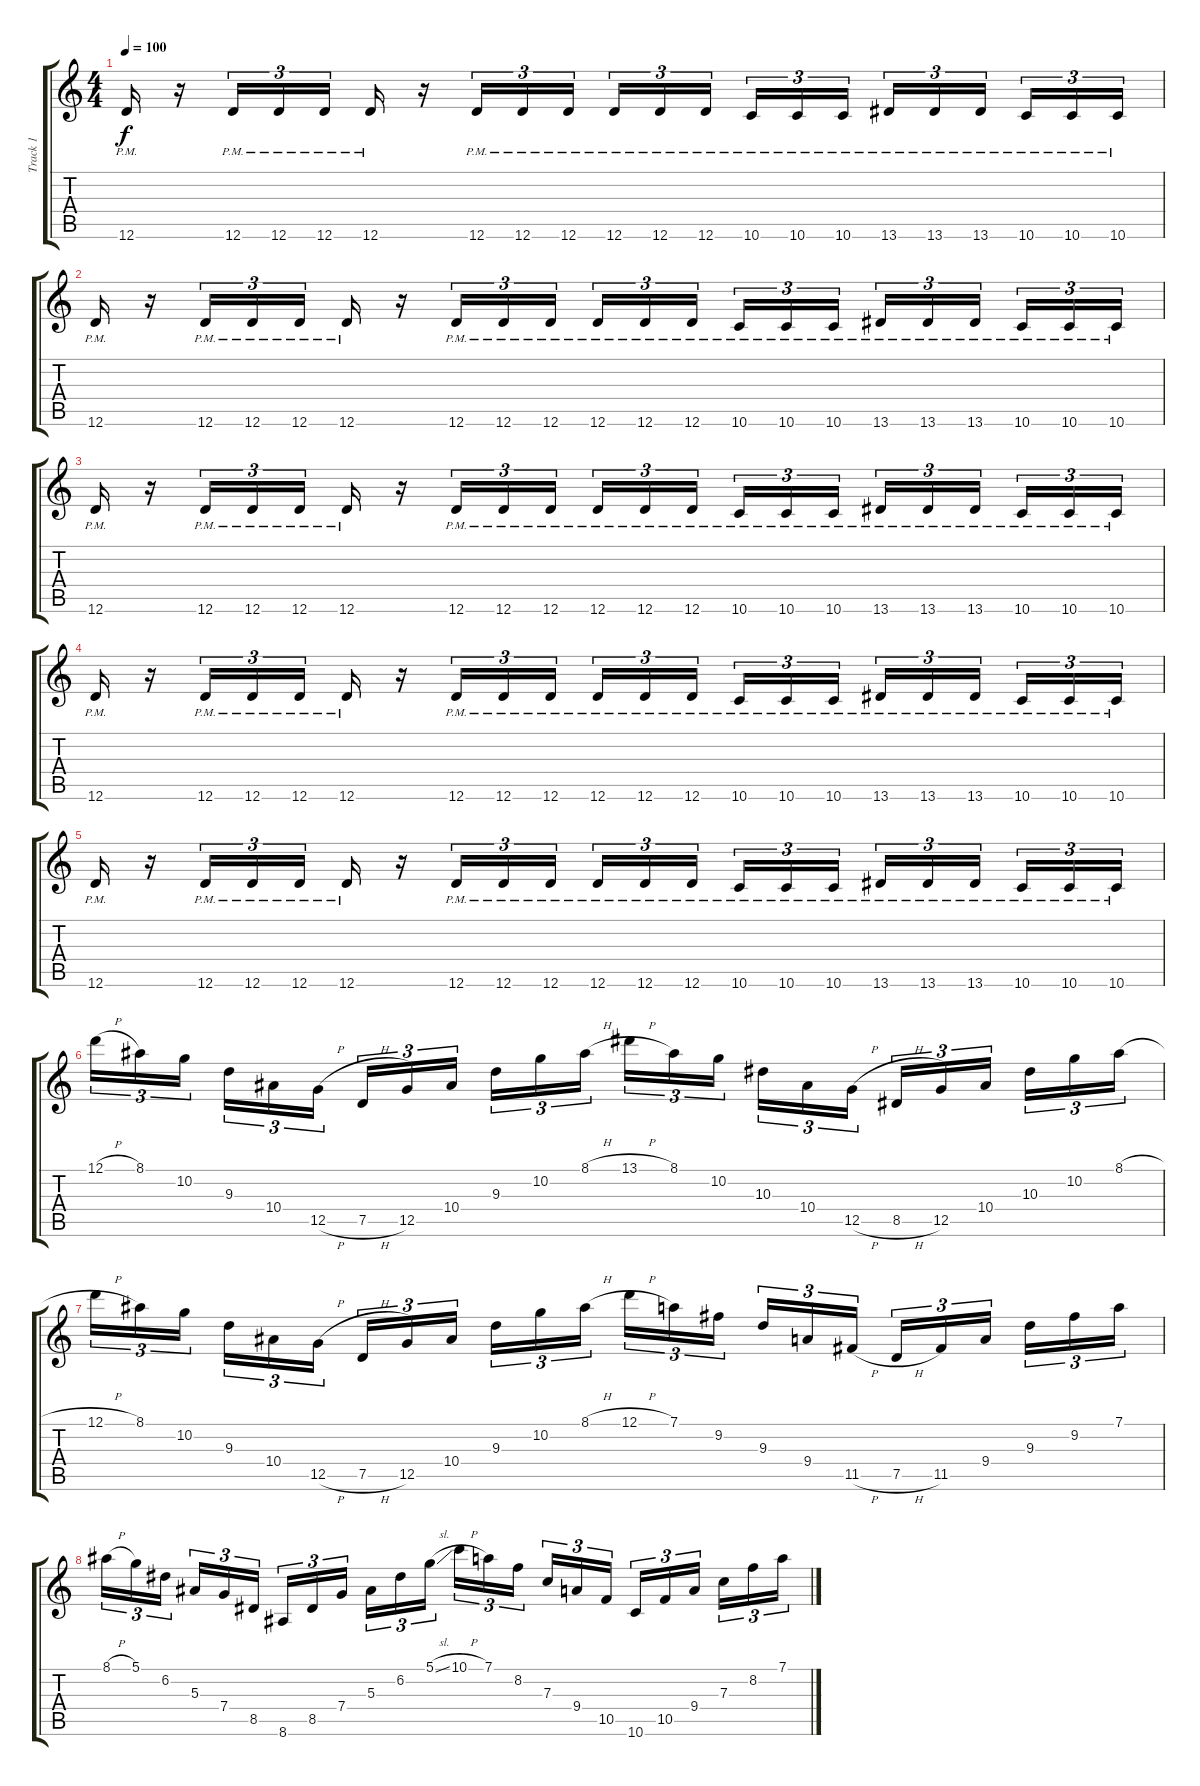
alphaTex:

\track ("Track 1" "Track 1") {instrument distortionguitar}
\staff {score tabs}
\tuning (D4 A3 F3 C3 G2 D2) {hide}
\ts (4 4)
\tempo 100
\clef g2
\ks c
12.6{pm}.16{dy f} r.16 12.6{pm}.16{tu (3 2)} 12.6{pm}.16{tu (3 2)} 12.6{pm}.16{tu (3 2)} 12.6{pm}.16 r.16 12.6{pm}.16{tu (3 2)} 12.6{pm}.16{tu (3 2)} 12.6{pm}.16{tu (3 2)} 12.6{pm}.16{tu (3 2)} 12.6{pm}.16{tu (3 2)} 12.6{pm}.16{tu (3 2) beam splitsecondary} 10.6{pm}.16{tu (3 2)} 10.6{pm}.16{tu (3 2)} 10.6{pm}.16{tu (3 2)} 13.6{pm}.16{tu (3 2)} 13.6{pm}.16{tu (3 2)} 13.6{pm}.16{tu (3 2) beam splitsecondary} 10.6{pm}.16{tu (3 2)} 10.6{pm}.16{tu (3 2)} 10.6{pm}.16{tu (3 2)} |
12.6{pm}.16 r.16 12.6{pm}.16{tu (3 2)} 12.6{pm}.16{tu (3 2)} 12.6{pm}.16{tu (3 2)} 12.6{pm}.16 r.16 12.6{pm}.16{tu (3 2)} 12.6{pm}.16{tu (3 2)} 12.6{pm}.16{tu (3 2)} 12.6{pm}.16{tu (3 2)} 12.6{pm}.16{tu (3 2)} 12.6{pm}.16{tu (3 2) beam splitsecondary} 10.6{pm}.16{tu (3 2)} 10.6{pm}.16{tu (3 2)} 10.6{pm}.16{tu (3 2)} 13.6{pm}.16{tu (3 2)} 13.6{pm}.16{tu (3 2)} 13.6{pm}.16{tu (3 2) beam splitsecondary} 10.6{pm}.16{tu (3 2)} 10.6{pm}.16{tu (3 2)} 10.6{pm}.16{tu (3 2)} |
12.6{pm}.16 r.16 12.6{pm}.16{tu (3 2)} 12.6{pm}.16{tu (3 2)} 12.6{pm}.16{tu (3 2)} 12.6{pm}.16 r.16 12.6{pm}.16{tu (3 2)} 12.6{pm}.16{tu (3 2)} 12.6{pm}.16{tu (3 2)} 12.6{pm}.16{tu (3 2)} 12.6{pm}.16{tu (3 2)} 12.6{pm}.16{tu (3 2) beam splitsecondary} 10.6{pm}.16{tu (3 2)} 10.6{pm}.16{tu (3 2)} 10.6{pm}.16{tu (3 2)} 13.6{pm}.16{tu (3 2)} 13.6{pm}.16{tu (3 2)} 13.6{pm}.16{tu (3 2) beam splitsecondary} 10.6{pm}.16{tu (3 2)} 10.6{pm}.16{tu (3 2)} 10.6{pm}.16{tu (3 2)} |
12.6{pm}.16 r.16 12.6{pm}.16{tu (3 2)} 12.6{pm}.16{tu (3 2)} 12.6{pm}.16{tu (3 2)} 12.6{pm}.16 r.16 12.6{pm}.16{tu (3 2)} 12.6{pm}.16{tu (3 2)} 12.6{pm}.16{tu (3 2)} 12.6{pm}.16{tu (3 2)} 12.6{pm}.16{tu (3 2)} 12.6{pm}.16{tu (3 2) beam splitsecondary} 10.6{pm}.16{tu (3 2)} 10.6{pm}.16{tu (3 2)} 10.6{pm}.16{tu (3 2)} 13.6{pm}.16{tu (3 2)} 13.6{pm}.16{tu (3 2)} 13.6{pm}.16{tu (3 2) beam splitsecondary} 10.6{pm}.16{tu (3 2)} 10.6{pm}.16{tu (3 2)} 10.6{pm}.16{tu (3 2)} |
12.6{pm}.16 r.16 12.6{pm}.16{tu (3 2)} 12.6{pm}.16{tu (3 2)} 12.6{pm}.16{tu (3 2)} 12.6{pm}.16 r.16 12.6{pm}.16{tu (3 2)} 12.6{pm}.16{tu (3 2)} 12.6{pm}.16{tu (3 2)} 12.6{pm}.16{tu (3 2)} 12.6{pm}.16{tu (3 2)} 12.6{pm}.16{tu (3 2) beam splitsecondary} 10.6{pm}.16{tu (3 2)} 10.6{pm}.16{tu (3 2)} 10.6{pm}.16{tu (3 2)} 13.6{pm}.16{tu (3 2)} 13.6{pm}.16{tu (3 2)} 13.6{pm}.16{tu (3 2) beam splitsecondary} 10.6{pm}.16{tu (3 2)} 10.6{pm}.16{tu (3 2)} 10.6{pm}.16{tu (3 2)} |
12.1{h}.16{tu (3 2)} 8.1.16{tu (3 2)} 10.2.16{tu (3 2) beam splitsecondary} 9.3.16{tu (3 2)} 10.4.16{tu (3 2)} 12.5{h}.16{tu (3 2)} 7.5{h}.16{tu (3 2)} 12.5.16{tu (3 2)} 10.4.16{tu (3 2) beam splitsecondary} 9.3.16{tu (3 2)} 10.2.16{tu (3 2)} 8.1{h}.16{tu (3 2)} 13.1{h}.16{tu (3 2)} 8.1.16{tu (3 2)} 10.2.16{tu (3 2) beam splitsecondary} 10.3.16{tu (3 2)} 10.4.16{tu (3 2)} 12.5{h}.16{tu (3 2)} 8.5{h}.16{tu (3 2)} 12.5.16{tu (3 2)} 10.4.16{tu (3 2) beam splitsecondary} 10.3.16{tu (3 2)} 10.2.16{tu (3 2)} 8.1{h}.16{tu (3 2)} |
12.1{h}.16{tu (3 2)} 8.1.16{tu (3 2)} 10.2.16{tu (3 2) beam splitsecondary} 9.3.16{tu (3 2)} 10.4.16{tu (3 2)} 12.5{h}.16{tu (3 2)} 7.5{h}.16{tu (3 2)} 12.5.16{tu (3 2)} 10.4.16{tu (3 2) beam splitsecondary} 9.3.16{tu (3 2)} 10.2.16{tu (3 2)} 8.1{h}.16{tu (3 2)} 12.1{h}.16{tu (3 2)} 7.1.16{tu (3 2)} 9.2.16{tu (3 2) beam splitsecondary} 9.3.16{tu (3 2)} 9.4.16{tu (3 2)} 11.5{h}.16{tu (3 2)} 7.5{h}.16{tu (3 2)} 11.5.16{tu (3 2)} 9.4.16{tu (3 2) beam splitsecondary} 9.3.16{tu (3 2)} 9.2.16{tu (3 2)} 7.1.16{tu (3 2)} |
8.1{h}.16{tu (3 2)} 5.1.16{tu (3 2)} 6.2.16{tu (3 2) beam splitsecondary} 5.3.16{tu (3 2)} 7.4.16{tu (3 2)} 8.5.16{tu (3 2)} 8.6.16{tu (3 2)} 8.5.16{tu (3 2)} 7.4.16{tu (3 2) beam splitsecondary} 5.3.16{tu (3 2)} 6.2.16{tu (3 2)} 5.1{sl}.16{tu (3 2)} 10.1{h}.16{tu (3 2)} 7.1.16{tu (3 2)} 8.2.16{tu (3 2) beam splitsecondary} 7.3.16{tu (3 2)} 9.4.16{tu (3 2)} 10.5.16{tu (3 2)} 10.6.16{tu (3 2)} 10.5.16{tu (3 2)} 9.4.16{tu (3 2) beam splitsecondary} 7.3.16{tu (3 2)} 8.2.16{tu (3 2)} 7.1.16{tu (3 2)}
